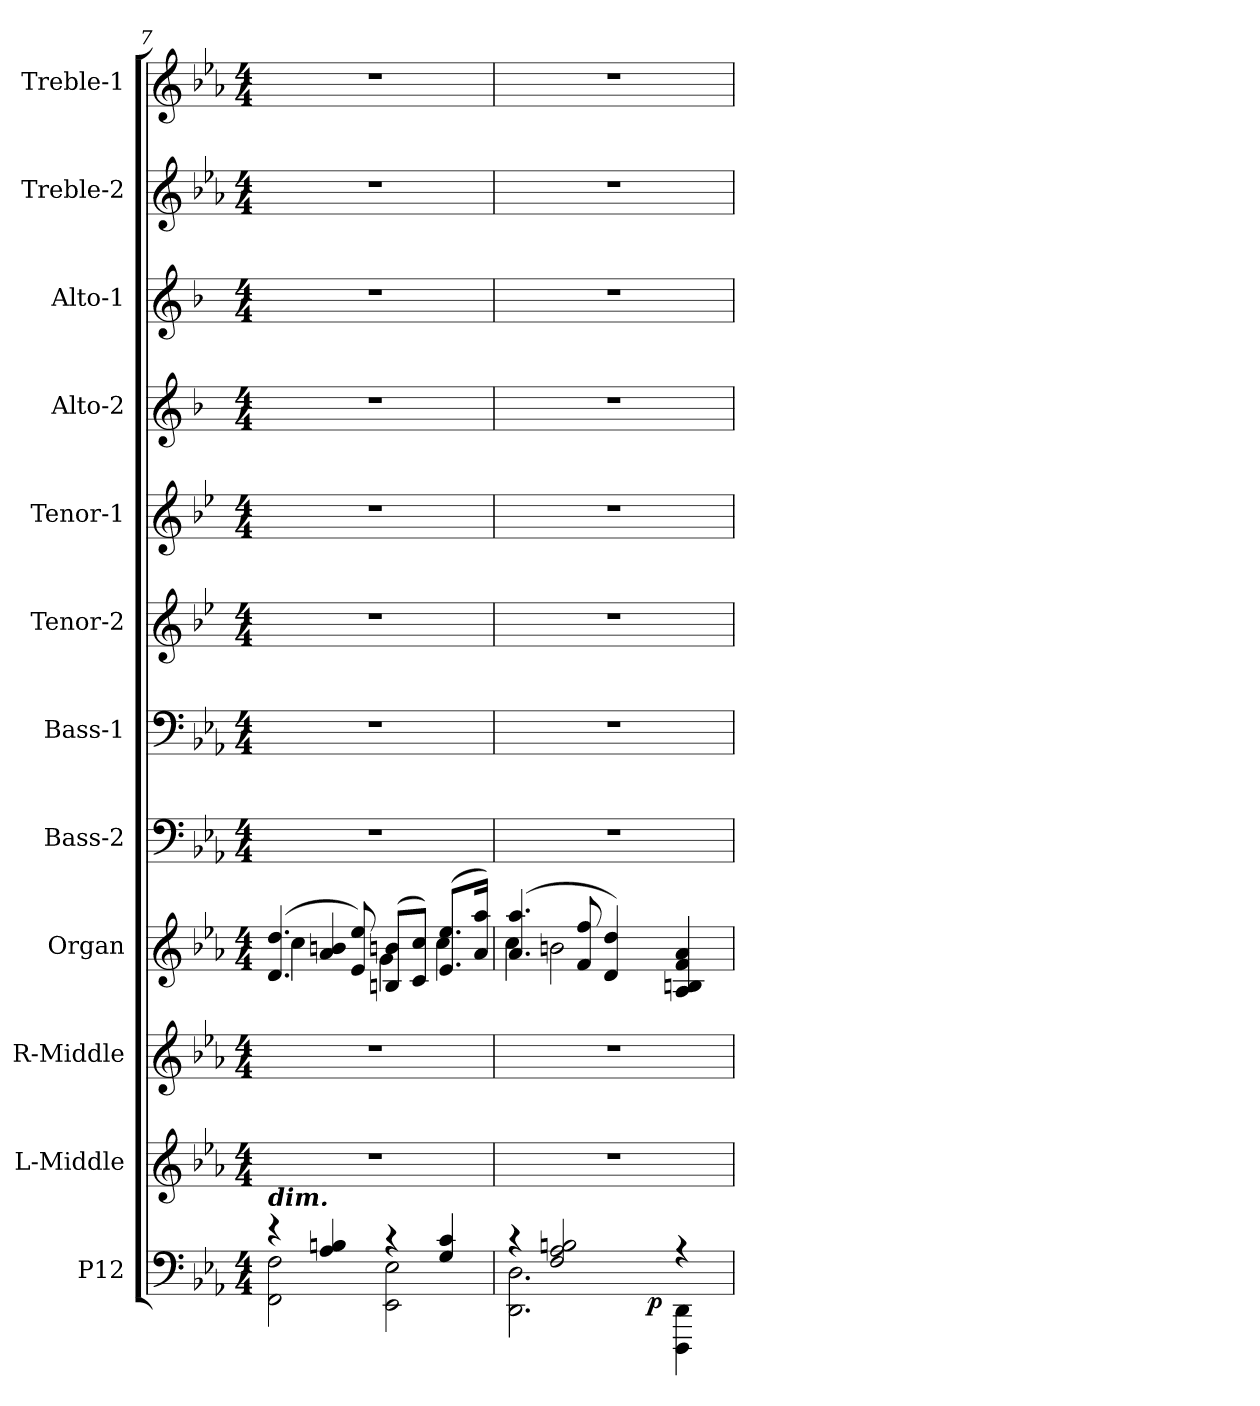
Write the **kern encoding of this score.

**kern	**dynam	**kern	**kern	**kern	**kern	**kern	**kern	**kern	**kern	**kern	**kern	**kern
*part12	*part12	*part11	*part10	*part9	*part8	*part7	*part6	*part5	*part4	*part3	*part2	*part1
*staff12	*staff12	*staff11	*staff10	*staff9	*staff8	*staff7	*staff6	*staff5	*staff4	*staff3	*staff2	*staff1
*I"P12	*	*I"L-Middle	*I"R-Middle	*I"Organ	*I"Bass-2	*I"Bass-1	*I"Tenor-2	*I"Tenor-1	*I"Alto-2	*I"Alto-1	*I"Treble-2	*I"Treble-1
*	*	*I'L-M	*	*	*I'B2:	*I'B:	*I'T2:	*I'T:	*I'A2:	*I'A:	*	*
*clefF4	*	*clefG2	*clefG2	*clefG2	*clefF4	*clefF4	*clefG2	*clefG2	*clefG2	*clefG2	*clefG2	*clefG2
*	*	*	*	*	*	*	*ITrd4c7	*ITrd4c7	*ITrd1c2	*ITrd1c2	*ITrd-7c-12	*ITrd-7c-12
*k[b-e-a-]	*	*k[b-e-a-]	*k[b-e-a-]	*k[b-e-a-]	*k[b-e-a-]	*k[b-e-a-]	*k[b-e-a-]	*k[b-e-a-]	*k[b-e-a-]	*k[b-e-a-]	*k[b-e-a-]	*k[b-e-a-]
*E-:	*	*E-:	*E-:	*E-:	*E-:	*E-:	*E-:	*E-:	*E-:	*E-:	*E-:	*E-:
*M4/4	*	*M4/4	*M4/4	*M4/4	*M4/4	*M4/4	*M4/4	*M4/4	*M4/4	*M4/4	*M4/4	*M4/4
=7	=7	=7	=7	=7	=7	=7	=7	=7	=7	=7	=7	=7
*^	*	*	*	*^	*	*	*	*	*	*	*	*
!LO:TX:a:Bi:t=dim.	!	!	!	!	!	!	!	!	!	!	!	!	!	!
4r	2FFi\ 2Fi	.	1r	1r	(4.di/ 4.ddi	4cci\	1r	1r	1r	1r	1r	1r	1r	1r
4A-i/ 4Bni	.	.	.	.	.	4a-i/ 4bni	.	.	.	.	.	.	.	.
.	.	.	.	.	8e-i/ 8ee-i)	.	.	.	.	.	.	.	.	.
4r	2EE-i\ 2E-i	.	.	.	(8Bni/ 8bniL	4gi\	.	.	.	.	.	.	.	.
.	.	.	.	.	8ci/ 8cciJ)	.	.	.	.	.	.	.	.	.
4Gi/ 4ci	.	.	.	.	(8.e-i/ 8.ee-iL	4cci\	.	.	.	.	.	.	.	.
.	.	.	.	.	16a-i/ 16aa-iJk)	.	.	.	.	.	.	.	.	.
=8	=8	=8	=8	=8	=8	=8	=8	=8	=8	=8	=8	=8	=8	=8
*	*^	*	*	*	*	*	*	*	*	*	*	*	*	*
4r	2.DDi\ 2.Di	2ryy	.	1r	1r	(4.a-i/ 4.aa-i	4cci\	1r	1r	1r	1r	1r	1r	1r	1r
2Fi/ 2A-i 2Bni	.	.	.	.	.	.	2bni\	.	.	.	.	.	.	.	.
.	.	.	.	.	.	8fi/ 8ffi	.	.	.	.	.	.	.	.	.
.	.	16ryy	.	.	.	4di/ 4ddi)	.	.	.	.	.	.	.	.	.
.	.	32ryy	.	.	.	.	.	.	.	.	.	.	.	.	.
.	.	64ryy	.	.	.	.	.	.	.	.	.	.	.	.	.
.	.	128ryy	.	.	.	.	.	.	.	.	.	.	.	.	.
.	.	1024ryy	.	.	.	.	.	.	.	.	.	.	.	.	.
.	.	4ryy	p	.	.	.	.	.	.	.	.	.	.	.	.
4r	4DDDi\ 4DDi	.	.	.	.	4A-i/ 4Bni 4fi 4a-i	4ryy	.	.	.	.	.	.	.	.
.	.	8ryy	.	.	.	.	.	.	.	.	.	.	.	.	.
.	.	256..ryy	.	.	.	.	.	.	.	.	.	.	.	.	.
*v	*v	*v	*	*	*	*v	*v	*	*	*	*	*	*	*	*
=	=	=	=	=	=	=	=	=	=	=	=	=
*-	*-	*-	*-	*-	*-	*-	*-	*-	*-	*-	*-	*-
